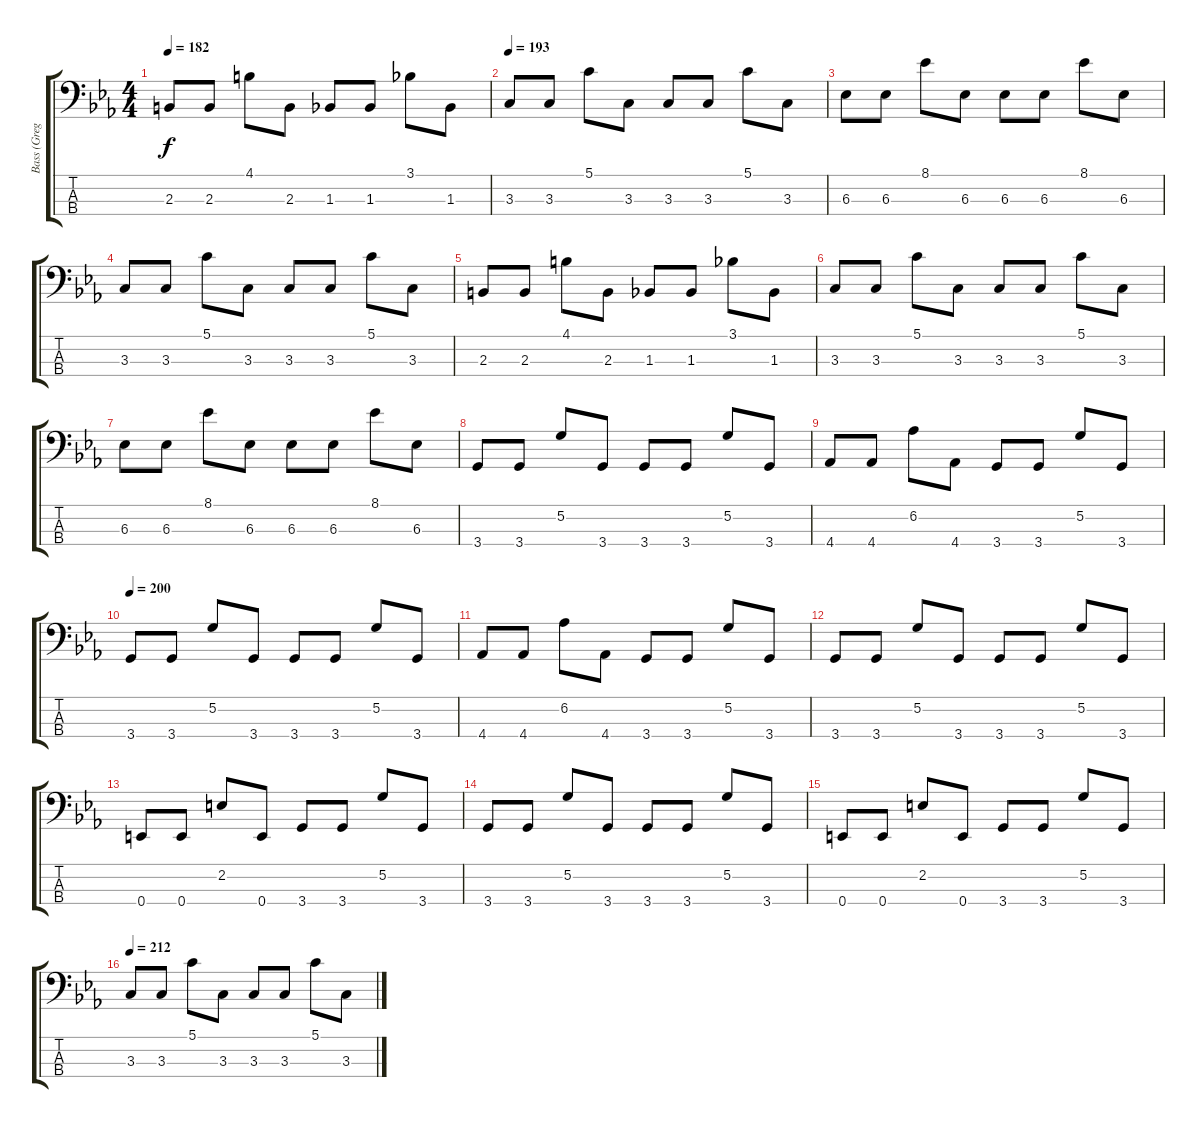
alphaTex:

\track ("Bass (Greg Smith)" "Bass (Greg") {instrument electricbassfinger}
\staff {score tabs}
\tuning (G2 D2 A1 E1) {hide}
\ts (4 4)
\tempo 182
\clef f4
\ks cminor
2.3.8{dy f} 2.3.8 4.1.8 2.3.8 1.3.8 1.3.8 3.1.8 1.3.8 |
\tempo 193
3.3.8 3.3.8 5.1.8 3.3.8 3.3.8 3.3.8 5.1.8 3.3.8 |
6.3.8 6.3.8 8.1.8 6.3.8 6.3.8 6.3.8 8.1.8 6.3.8 |
3.3.8 3.3.8 5.1.8 3.3.8 3.3.8 3.3.8 5.1.8 3.3.8 |
2.3.8 2.3.8 4.1.8 2.3.8 1.3.8 1.3.8 3.1.8 1.3.8 |
3.3.8 3.3.8 5.1.8 3.3.8 3.3.8 3.3.8 5.1.8 3.3.8 |
6.3.8 6.3.8 8.1.8 6.3.8 6.3.8 6.3.8 8.1.8 6.3.8 |
3.4.8 3.4.8 5.2.8 3.4.8 3.4.8 3.4.8 5.2.8 3.4.8 |
4.4.8 4.4.8 6.2.8 4.4.8 3.4.8 3.4.8 5.2.8 3.4.8 |
\tempo 200
3.4.8 3.4.8 5.2.8 3.4.8 3.4.8 3.4.8 5.2.8 3.4.8 |
4.4.8 4.4.8 6.2.8 4.4.8 3.4.8 3.4.8 5.2.8 3.4.8 |
3.4.8 3.4.8 5.2.8 3.4.8 3.4.8 3.4.8 5.2.8 3.4.8 |
0.4.8 0.4.8 2.2.8 0.4.8 3.4.8 3.4.8 5.2.8 3.4.8 |
3.4.8 3.4.8 5.2.8 3.4.8 3.4.8 3.4.8 5.2.8 3.4.8 |
0.4.8 0.4.8 2.2.8 0.4.8 3.4.8 3.4.8 5.2.8 3.4.8 |
\tempo 212
3.3.8 3.3.8 5.1.8 3.3.8 3.3.8 3.3.8 5.1.8 3.3.8
